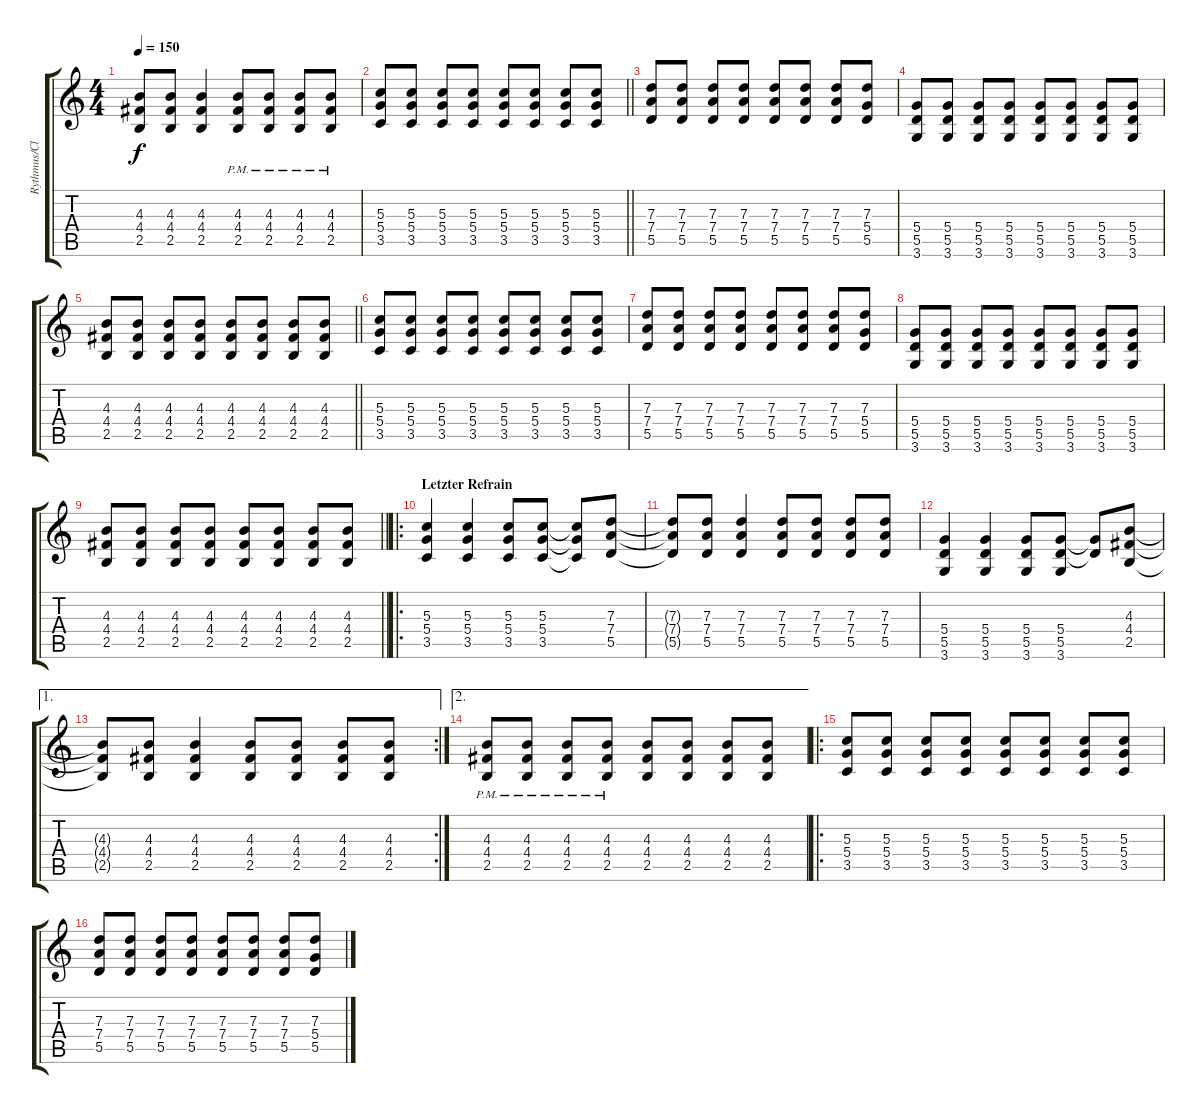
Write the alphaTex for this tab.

\track ("Rythmus/Clean" "Rythmus/Cl") {instrument electricguitarclean}
\staff {score tabs}
\tuning (E4 B3 G3 D3 A2 E2) {hide}
\ts (4 4)
\tempo 150
\clef g2
\ks c
(4.3{t} 4.4{t} 2.5{t}).8{dy f} (4.3 4.4 2.5).8 (4.3 4.4 2.5).4 (4.3{pm} 4.4{pm} 2.5{pm}).8 (4.3{pm} 4.4{pm} 2.5{pm}).8 (4.3{pm} 4.4{pm} 2.5{pm}).8 (4.3{pm} 4.4{pm} 2.5{pm}).8 |
\barLineRight lightlight
(5.3 5.4 3.5).8 (5.3 5.4 3.5).8 (5.3 5.4 3.5).8 (5.3 5.4 3.5).8 (5.3 5.4 3.5).8 (5.3 5.4 3.5).8 (5.3 5.4 3.5).8 (5.3 5.4 3.5).8 |
\section ("" "")
(7.3 7.4 5.5).8 (7.3 7.4 5.5).8 (7.3 7.4 5.5).8 (7.3 7.4 5.5).8 (7.3 7.4 5.5).8 (7.3 7.4 5.5).8 (7.3 7.4 5.5).8 (7.3 5.4 5.5).8 |
(5.4 5.5 3.6).8 (5.4 5.5 3.6).8 (5.4 5.5 3.6).8 (5.4 5.5 3.6).8 (5.4 5.5 3.6).8 (5.4 5.5 3.6).8 (5.4 5.5 3.6).8 (5.4 5.5 3.6).8 |
\barLineRight lightlight
(4.3 4.4 2.5).8 (4.3 4.4 2.5).8 (4.3 4.4 2.5).8 (4.3 4.4 2.5).8 (4.3 4.4 2.5).8 (4.3 4.4 2.5).8 (4.3 4.4 2.5).8 (4.3 4.4 2.5).8 |
(5.3 5.4 3.5).8 (5.3 5.4 3.5).8 (5.3 5.4 3.5).8 (5.3 5.4 3.5).8 (5.3 5.4 3.5).8 (5.3 5.4 3.5).8 (5.3 5.4 3.5).8 (5.3 5.4 3.5).8 |
(7.3 7.4 5.5).8 (7.3 7.4 5.5).8 (7.3 7.4 5.5).8 (7.3 7.4 5.5).8 (7.3 7.4 5.5).8 (7.3 7.4 5.5).8 (7.3 7.4 5.5).8 (7.3 5.4 5.5).8 |
(5.4 5.5 3.6).8 (5.4 5.5 3.6).8 (5.4 5.5 3.6).8 (5.4 5.5 3.6).8 (5.4 5.5 3.6).8 (5.4 5.5 3.6).8 (5.4 5.5 3.6).8 (5.4 5.5 3.6).8 |
\barLineRight lightlight
(4.3 4.4 2.5).8 (4.3 4.4 2.5).8 (4.3 4.4 2.5).8 (4.3 4.4 2.5).8 (4.3 4.4 2.5).8 (4.3 4.4 2.5).8 (4.3 4.4 2.5).8 (4.3 4.4 2.5).8 |
\ro
\section ("" "Letzter Refrain")
(5.3 5.4 3.5).4 (5.3 5.4 3.5).4 (5.3 5.4 3.5).8 (5.3 5.4 3.5).8 (5.3{t} 5.4{t} 3.5{t}).8 (7.3 7.4 5.5).8 |
(7.3{t} 7.4{t} 5.5{t}).8 (7.3 7.4 5.5).8 (7.3 7.4 5.5).4 (7.3 7.4 5.5).8 (7.3 7.4 5.5).8 (7.3 7.4 5.5).8 (7.3 7.4 5.5).8 |
(5.4 5.5 3.6).4 (5.4 5.5 3.6).4 (5.4 5.5 3.6).8 (5.4 5.5 3.6).8 (5.4{t} 5.5{t}).8 (4.3 4.4 2.5).8 |
\ae 1
\rc 2
(4.3{t} 4.4{t} 2.5{t}).8 (4.3 4.4 2.5).8 (4.3 4.4 2.5).4 (4.3 4.4 2.5).8 (4.3 4.4 2.5).8 (4.3 4.4 2.5).8 (4.3 4.4 2.5).8 |
\ae 2
(4.3{pm} 4.4{pm} 2.5{pm}).8 (4.3{pm} 4.4{pm} 2.5{pm}).8 (4.3{pm} 4.4{pm} 2.5{pm}).8 (4.3{pm} 4.4{pm} 2.5{pm}).8 (4.3 4.4 2.5).8 (4.3 4.4 2.5).8 (4.3 4.4 2.5).8 (4.3 4.4 2.5).8 |
\ro
(5.3 5.4 3.5).8 (5.3 5.4 3.5).8 (5.3 5.4 3.5).8 (5.3 5.4 3.5).8 (5.3 5.4 3.5).8 (5.3 5.4 3.5).8 (5.3 5.4 3.5).8 (5.3 5.4 3.5).8 |
(7.3 7.4 5.5).8 (7.3 7.4 5.5).8 (7.3 7.4 5.5).8 (7.3 7.4 5.5).8 (7.3 7.4 5.5).8 (7.3 7.4 5.5).8 (7.3 7.4 5.5).8 (7.3 5.4 5.5).8
